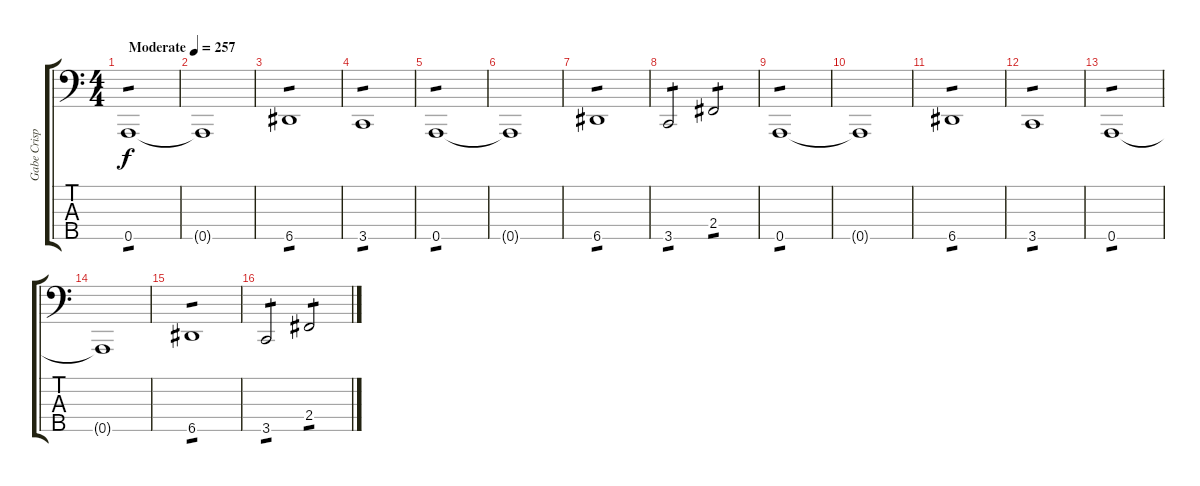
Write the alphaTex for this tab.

\track ("Gabe Crisp" "Gabe Crisp") {instrument electricbasspick}
\staff {score tabs}
\tuning (G2 D2 A1 E1 A0) {hide}
\ts (4 4)
\tempo (257 "Moderate")
\clef f4
\ks c
0.5.1{tp 1 dy f instrument electricbasspick} |
0.5{t}.1 |
6.5.1{tp 1} |
3.5.1{tp 1} |
0.5.1{tp 1} |
0.5{t}.1 |
6.5.1{tp 1} |
3.5.2{tp 1} 2.4.2{tp 1} |
0.5.1{tp 1} |
0.5{t}.1 |
6.5.1{tp 1} |
3.5.1{tp 1} |
0.5.1{tp 1} |
0.5{t}.1 |
6.5.1{tp 1} |
3.5.2{tp 1} 2.4.2{tp 1}
